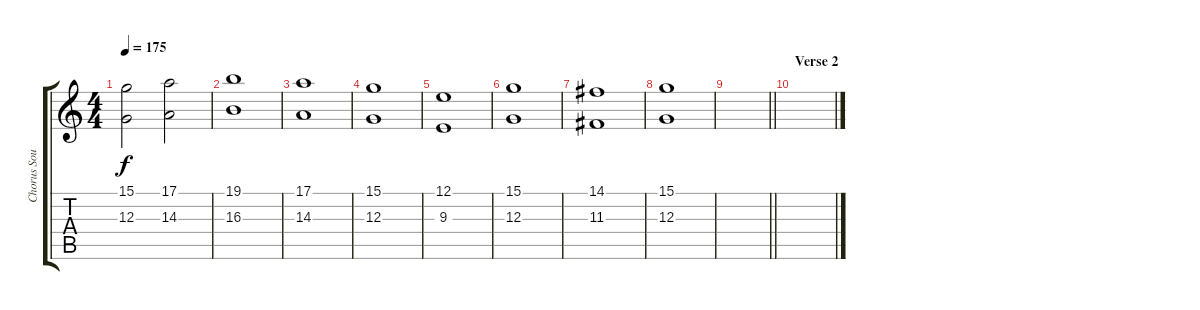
\track ("Chorus Sound" "Chorus Sou") {instrument lead2sawtooth}
\staff {score tabs}
\tuning (E4 B3 G3 D3 A2 E2) {hide}
\ts (4 4)
\tempo 175
\clef g2
\ks c
(15.1 12.3).2{dy f} (17.1 14.3).2 |
(19.1 16.3).1 |
(17.1 14.3).1 |
(15.1 12.3).1 |
(12.1 9.3).1 |
(15.1 12.3).1 |
(14.1 11.3).1 |
(15.1 12.3).1 |
\barLineRight lightlight
|
\section ("" "Verse 2")
